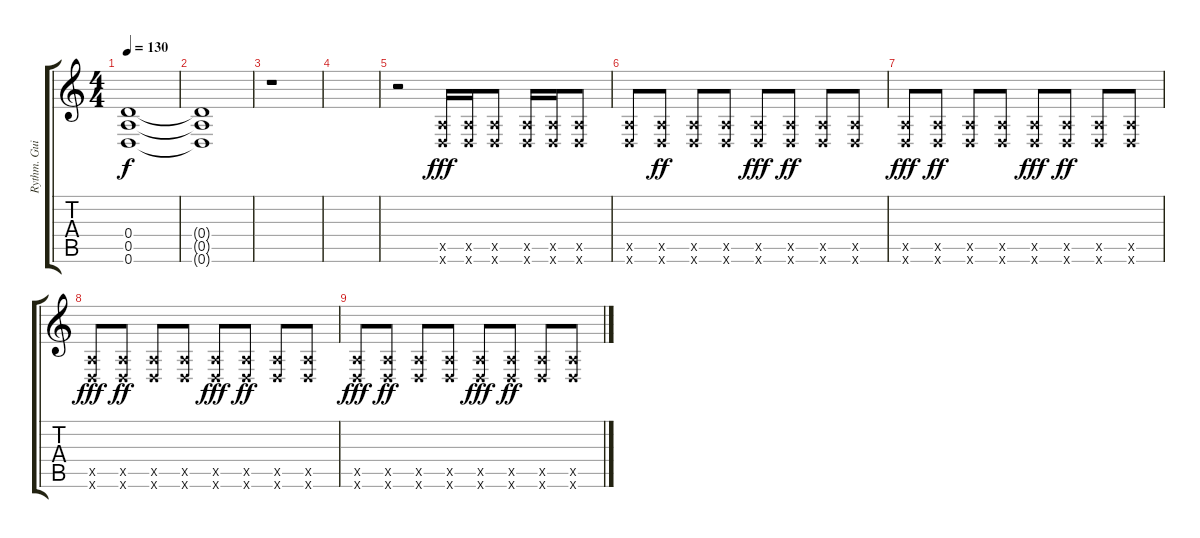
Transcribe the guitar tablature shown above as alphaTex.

\track ("Rythm. Guitar " "Rythm. Gui") {instrument distortionguitar}
\staff {score tabs}
\tuning (E4 B3 G3 D3 A2 D2) {hide}
\ts (4 4)
\tempo 130
\clef g2
\ks c
(0.4{t} 0.5{t} 0.6{t}).1{dy f} |
(0.4{t} 0.5{t} 0.6{t}).1 |
r.1{volume 16 balance 0} |
|
r.2 (0.5{x} 0.6{x}).16{dy fff} (0.5{x} 0.6{x}).16 (0.5{x} 0.6{x}).8 (0.5{x} 0.6{x}).16 (0.5{x} 0.6{x}).16 (0.5{x} 0.6{x}).8 |
(0.5{x} 0.6{x}).8{volume 0} (0.5{x} 0.6{x}).8{dy ff} (0.5{x} 0.6{x}).8 (0.5{x} 0.6{x}).8 (0.5{x} 0.6{x}).8{dy fff} (0.5{x} 0.6{x}).8{dy ff} (0.5{x} 0.6{x}).8 (0.5{x} 0.6{x}).8 |
(0.5{x} 0.6{x}).8{dy fff} (0.5{x} 0.6{x}).8{dy ff} (0.5{x} 0.6{x}).8 (0.5{x} 0.6{x}).8 (0.5{x} 0.6{x}).8{dy fff} (0.5{x} 0.6{x}).8{dy ff} (0.5{x} 0.6{x}).8 (0.5{x} 0.6{x}).8 |
(0.5{x} 0.6{x}).8{dy fff} (0.5{x} 0.6{x}).8{dy ff} (0.5{x} 0.6{x}).8 (0.5{x} 0.6{x}).8 (0.5{x} 0.6{x}).8{dy fff} (0.5{x} 0.6{x}).8{dy ff} (0.5{x} 0.6{x}).8 (0.5{x} 0.6{x}).8 |
(0.5{x} 0.6{x}).8{dy fff} (0.5{x} 0.6{x}).8{dy ff} (0.5{x} 0.6{x}).8 (0.5{x} 0.6{x}).8 (0.5{x} 0.6{x}).8{dy fff} (0.5{x} 0.6{x}).8{dy ff} (0.5{x} 0.6{x}).8 (0.5{x} 0.6{x}).8
